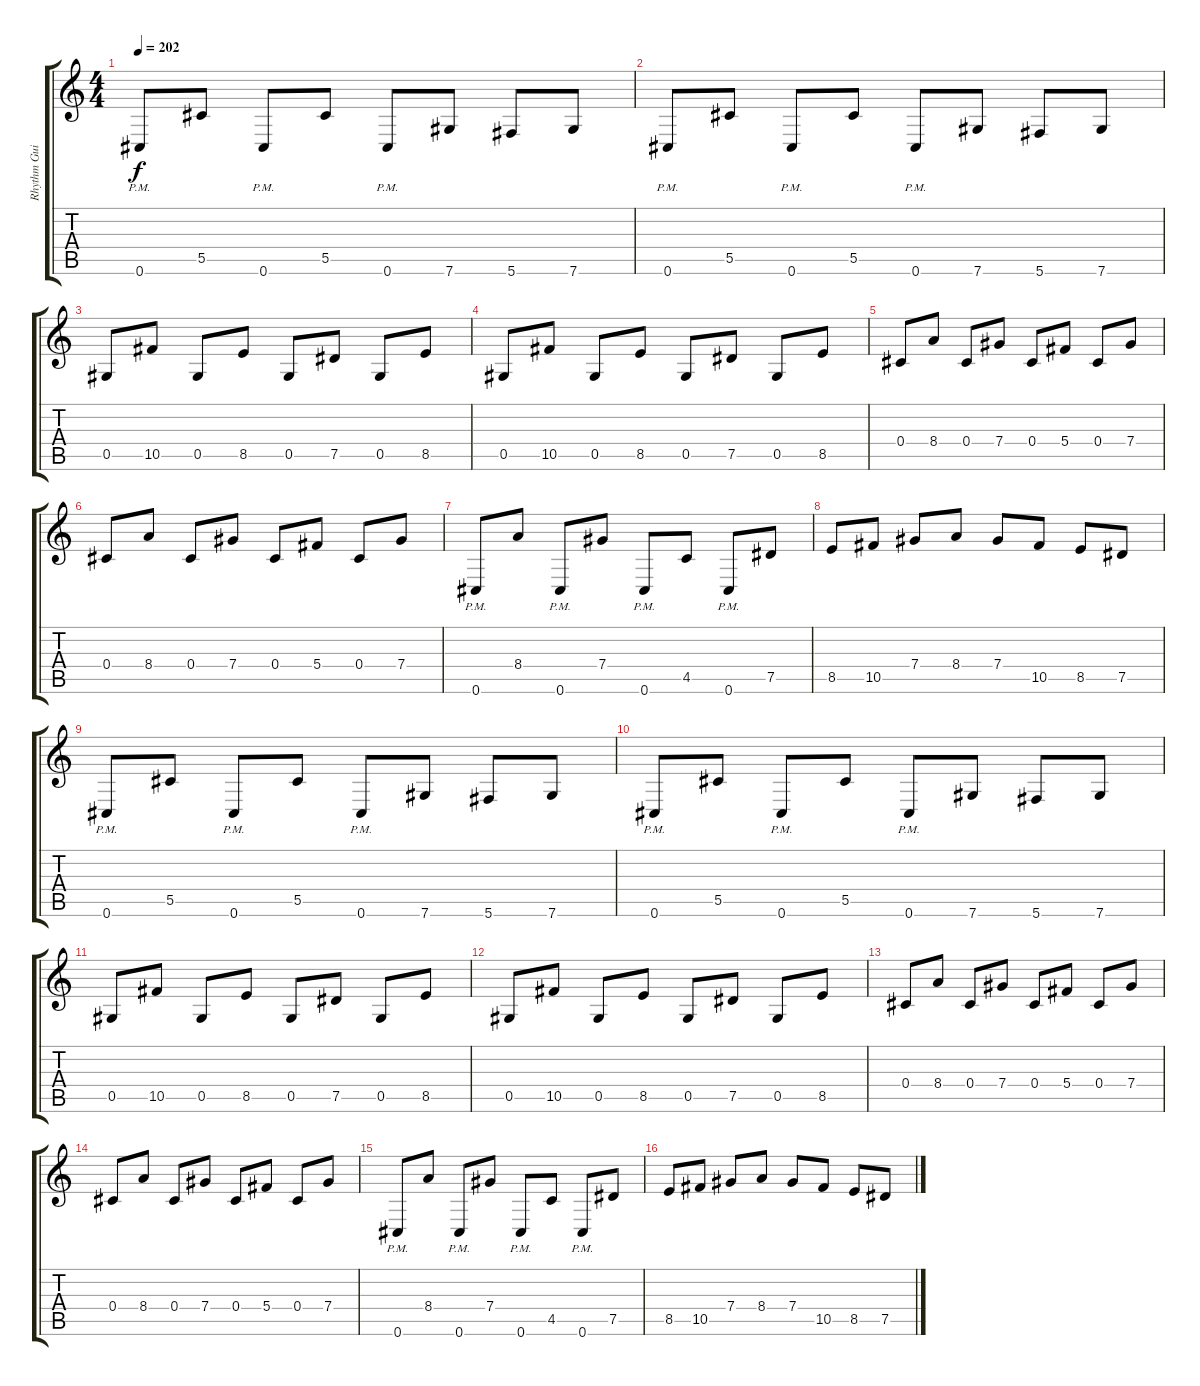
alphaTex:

\track ("Rhythm Guitar 1" "Rhythm Gui") {instrument distortionguitar}
\staff {score tabs}
\tuning (Eb4 Bb3 Gb3 Db3 Ab2 Db2) {hide}
\ts (4 4)
\tempo 202
\clef g2
\ks c
0.6{pm}.8{dy f} 5.5.8 0.6{pm}.8 5.5.8 0.6{pm}.8 7.6.8 5.6.8 7.6.8 |
0.6{pm}.8 5.5.8 0.6{pm}.8 5.5.8 0.6{pm}.8 7.6.8 5.6.8 7.6.8 |
0.5.8 10.5.8 0.5.8 8.5.8 0.5.8 7.5.8 0.5.8 8.5.8 |
0.5.8 10.5.8 0.5.8 8.5.8 0.5.8 7.5.8 0.5.8 8.5.8 |
0.4.8 8.4.8 0.4.8 7.4.8 0.4.8 5.4.8 0.4.8 7.4.8 |
0.4.8 8.4.8 0.4.8 7.4.8 0.4.8 5.4.8 0.4.8 7.4.8 |
0.6{pm}.8 8.4.8 0.6{pm}.8 7.4.8 0.6{pm}.8 4.5.8 0.6{pm}.8 7.5.8 |
8.5.8 10.5.8 7.4.8 8.4.8 7.4.8 10.5.8 8.5.8 7.5.8 |
0.6{pm}.8 5.5.8 0.6{pm}.8 5.5.8 0.6{pm}.8 7.6.8 5.6.8 7.6.8 |
0.6{pm}.8 5.5.8 0.6{pm}.8 5.5.8 0.6{pm}.8 7.6.8 5.6.8 7.6.8 |
0.5.8 10.5.8 0.5.8 8.5.8 0.5.8 7.5.8 0.5.8 8.5.8 |
0.5.8 10.5.8 0.5.8 8.5.8 0.5.8 7.5.8 0.5.8 8.5.8 |
0.4.8 8.4.8 0.4.8 7.4.8 0.4.8 5.4.8 0.4.8 7.4.8 |
0.4.8 8.4.8 0.4.8 7.4.8 0.4.8 5.4.8 0.4.8 7.4.8 |
0.6{pm}.8 8.4.8 0.6{pm}.8 7.4.8 0.6{pm}.8 4.5.8 0.6{pm}.8 7.5.8 |
8.5.8 10.5.8 7.4.8 8.4.8 7.4.8 10.5.8 8.5.8 7.5.8
